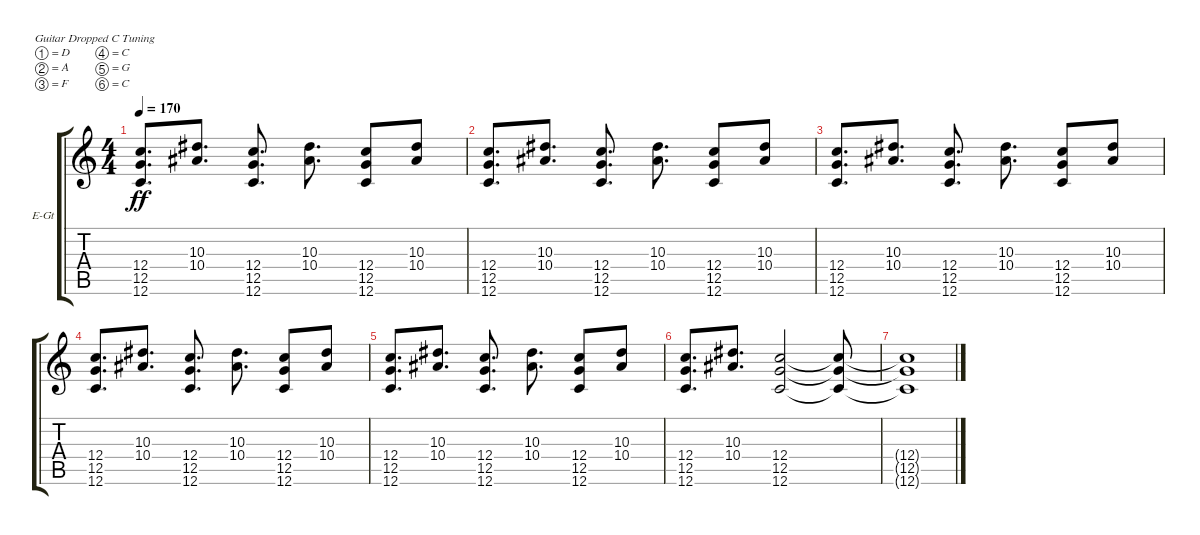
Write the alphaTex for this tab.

\defaultSystemsLayout 4
\bracketExtendMode groupsimilarinstruments
\firstSystemTrackNameOrientation horizontal
\otherSystemsTrackNameOrientation horizontal
\track ("Ryo - Distortion Guitar" "E-Gt") {instrument distortionguitar}
\staff {score tabs}
\tuning (D4 A3 F3 C3 G2 C2)
\ts (4 4)
\tempo 170
\clef g2
\ks c
(12.4 12.5 12.6).8{d dy ff} (10.4 10.3).8{d} (12.4 12.5 12.6).8{d} (10.4 10.3).8{d} (12.4 12.5 12.6).8 (10.4 10.3).8 |
(12.4 12.5 12.6).8{d} (10.4 10.3).8{d} (12.4 12.5 12.6).8{d} (10.4 10.3).8{d} (12.4 12.5 12.6).8 (10.4 10.3).8 |
(12.4 12.5 12.6).8{d} (10.4 10.3).8{d} (12.4 12.5 12.6).8{d} (10.4 10.3).8{d} (12.4 12.5 12.6).8 (10.4 10.3).8 |
(12.4 12.5 12.6).8{d} (10.4 10.3).8{d} (12.4 12.5 12.6).8{d} (10.4 10.3).8{d} (12.4 12.5 12.6).8 (10.4 10.3).8 |
(12.4 12.5 12.6).8{d} (10.4 10.3).8{d} (12.4 12.5 12.6).8{d} (10.4 10.3).8{d} (12.4 12.5 12.6).8 (10.4 10.3).8 |
(12.4 12.5 12.6).8{d} (10.4 10.3).8{d} (12.4 12.5 12.6).2 (12.4{t} 12.5{t} 12.6{t}).8 |
(12.4{t} 12.5{t} 12.6{t}).1
